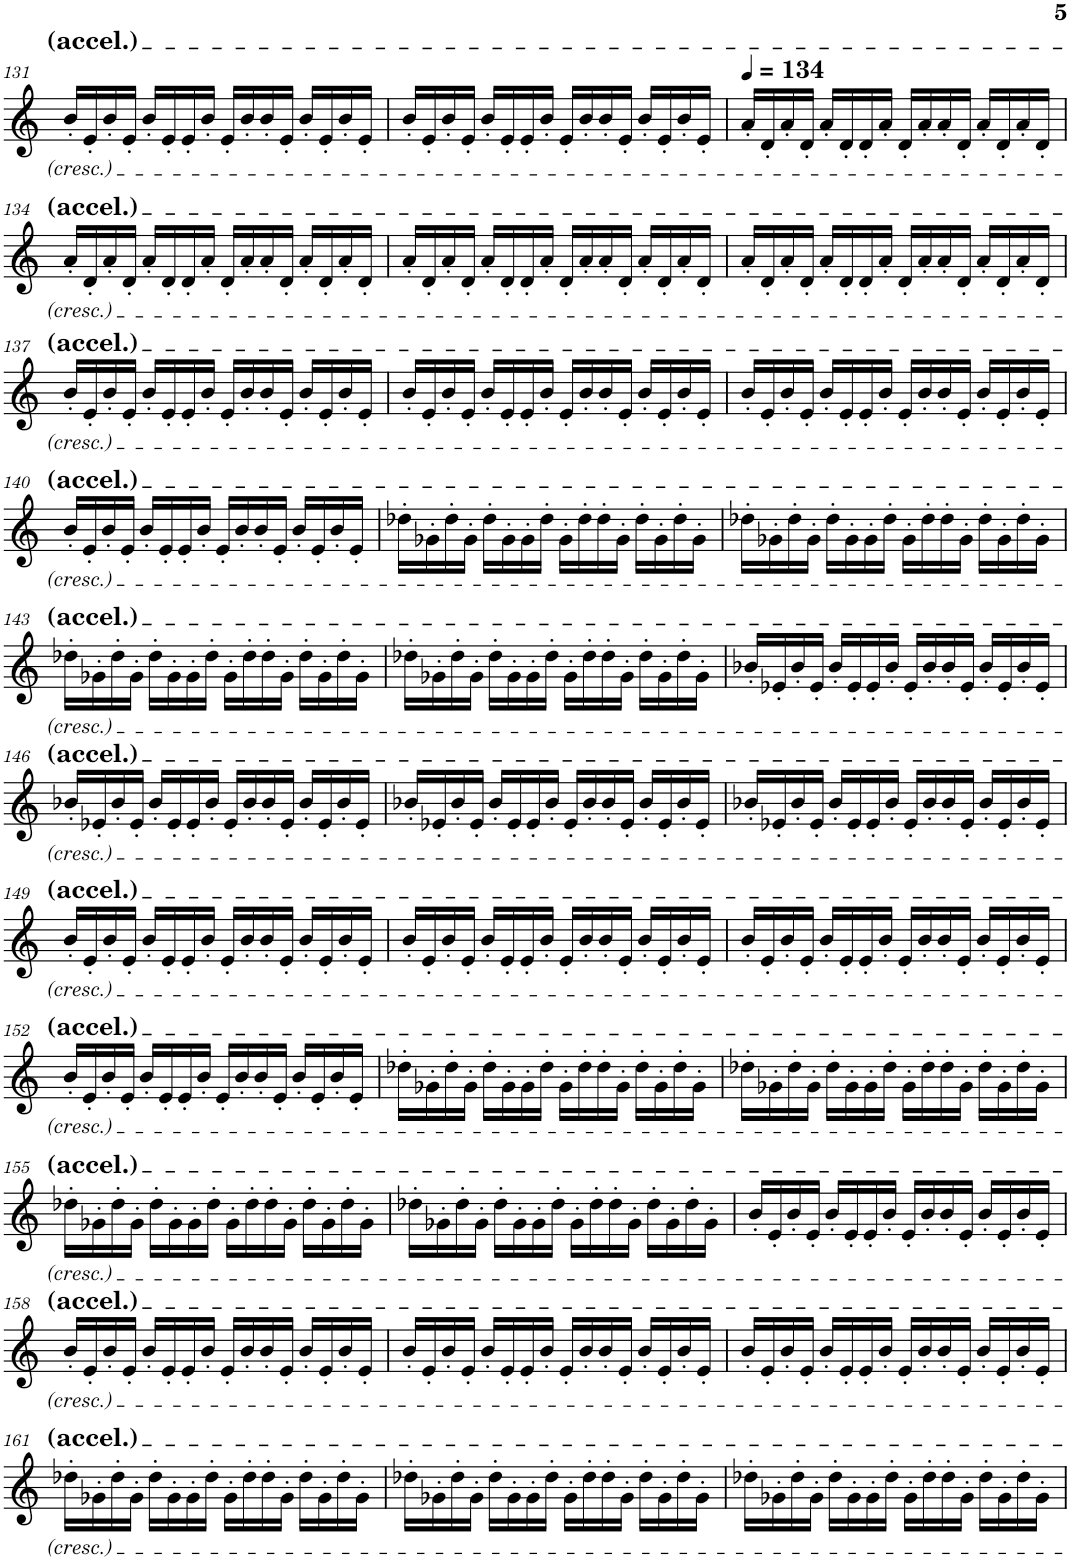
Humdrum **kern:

**kern
*part1
*staff1
*I"Violino
*I'Vno.
!!LO:PB:g=z
*clefG2
*k[]
*M4/4
=131
16b'/LL
16e'/
16b'/
16e'/JJ
16b'/LL
16e'/
16e'/
16b'/JJ
16e'/LL
16b'/
16b'/
16e'/JJ
16b'/LL
16e'/
16b'/
16e'/JJ
=132
16b'/LL
16e'/
16b'/
16e'/JJ
16b'/LL
16e'/
16e'/
16b'/JJ
16e'/LL
16b'/
16b'/
16e'/JJ
16b'/LL
16e'/
16b'/
16e'/JJ
=133
*MM134
16a'/LL
16d'/
16a'/
16d'/JJ
16a'/LL
16d'/
16d'/
16a'/JJ
16d'/LL
16a'/
16a'/
16d'/JJ
16a'/LL
16d'/
16a'/
16d'/JJ
!!LO:LB:g=z
=134
16a'/LL
16d'/
16a'/
16d'/JJ
16a'/LL
16d'/
16d'/
16a'/JJ
16d'/LL
16a'/
16a'/
16d'/JJ
16a'/LL
16d'/
16a'/
16d'/JJ
=135
16a'/LL
16d'/
16a'/
16d'/JJ
16a'/LL
16d'/
16d'/
16a'/JJ
16d'/LL
16a'/
16a'/
16d'/JJ
16a'/LL
16d'/
16a'/
16d'/JJ
=136
16a'/LL
16d'/
16a'/
16d'/JJ
16a'/LL
16d'/
16d'/
16a'/JJ
16d'/LL
16a'/
16a'/
16d'/JJ
16a'/LL
16d'/
16a'/
16d'/JJ
!!LO:LB:g=z
=137
16b'/LL
16e'/
16b'/
16e'/JJ
16b'/LL
16e'/
16e'/
16b'/JJ
16e'/LL
16b'/
16b'/
16e'/JJ
16b'/LL
16e'/
16b'/
16e'/JJ
=138
16b'/LL
16e'/
16b'/
16e'/JJ
16b'/LL
16e'/
16e'/
16b'/JJ
16e'/LL
16b'/
16b'/
16e'/JJ
16b'/LL
16e'/
16b'/
16e'/JJ
=139
16b'/LL
16e'/
16b'/
16e'/JJ
16b'/LL
16e'/
16e'/
16b'/JJ
16e'/LL
16b'/
16b'/
16e'/JJ
16b'/LL
16e'/
16b'/
16e'/JJ
!!LO:LB:g=z
=140
16b'/LL
16e'/
16b'/
16e'/JJ
16b'/LL
16e'/
16e'/
16b'/JJ
16e'/LL
16b'/
16b'/
16e'/JJ
16b'/LL
16e'/
16b'/
16e'/JJ
=141
16dd-X'\LL
16g-X'\
16dd-'\
16g-'\JJ
16dd-'\LL
16g-'\
16g-'\
16dd-'\JJ
16g-'\LL
16dd-'\
16dd-'\
16g-'\JJ
16dd-'\LL
16g-'\
16dd-'\
16g-'\JJ
=142
16dd-X'\LL
16g-X'\
16dd-'\
16g-'\JJ
16dd-'\LL
16g-'\
16g-'\
16dd-'\JJ
16g-'\LL
16dd-'\
16dd-'\
16g-'\JJ
16dd-'\LL
16g-'\
16dd-'\
16g-'\JJ
!!LO:LB:g=z
=143
16dd-X'\LL
16g-X'\
16dd-'\
16g-'\JJ
16dd-'\LL
16g-'\
16g-'\
16dd-'\JJ
16g-'\LL
16dd-'\
16dd-'\
16g-'\JJ
16dd-'\LL
16g-'\
16dd-'\
16g-'\JJ
=144
16dd-X'\LL
16g-X'\
16dd-'\
16g-'\JJ
16dd-'\LL
16g-'\
16g-'\
16dd-'\JJ
16g-'\LL
16dd-'\
16dd-'\
16g-'\JJ
16dd-'\LL
16g-'\
16dd-'\
16g-'\JJ
=145
16b-X'/LL
16e-X'/
16b-'/
16e-'/JJ
16b-'/LL
16e-'/
16e-'/
16b-'/JJ
16e-'/LL
16b-'/
16b-'/
16e-'/JJ
16b-'/LL
16e-'/
16b-'/
16e-'/JJ
!!LO:LB:g=z
=146
16b-X'/LL
16e-X'/
16b-'/
16e-'/JJ
16b-'/LL
16e-'/
16e-'/
16b-'/JJ
16e-'/LL
16b-'/
16b-'/
16e-'/JJ
16b-'/LL
16e-'/
16b-'/
16e-'/JJ
=147
16b-X'/LL
16e-X'/
16b-'/
16e-'/JJ
16b-'/LL
16e-'/
16e-'/
16b-'/JJ
16e-'/LL
16b-'/
16b-'/
16e-'/JJ
16b-'/LL
16e-'/
16b-'/
16e-'/JJ
=148
16b-X'/LL
16e-X'/
16b-'/
16e-'/JJ
16b-'/LL
16e-'/
16e-'/
16b-'/JJ
16e-'/LL
16b-'/
16b-'/
16e-'/JJ
16b-'/LL
16e-'/
16b-'/
16e-'/JJ
!!LO:LB:g=z
=149
16b'/LL
16e'/
16b'/
16e'/JJ
16b'/LL
16e'/
16e'/
16b'/JJ
16e'/LL
16b'/
16b'/
16e'/JJ
16b'/LL
16e'/
16b'/
16e'/JJ
=150
16b'/LL
16e'/
16b'/
16e'/JJ
16b'/LL
16e'/
16e'/
16b'/JJ
16e'/LL
16b'/
16b'/
16e'/JJ
16b'/LL
16e'/
16b'/
16e'/JJ
=151
16b'/LL
16e'/
16b'/
16e'/JJ
16b'/LL
16e'/
16e'/
16b'/JJ
16e'/LL
16b'/
16b'/
16e'/JJ
16b'/LL
16e'/
16b'/
16e'/JJ
!!LO:LB:g=z
=152
16b'/LL
16e'/
16b'/
16e'/JJ
16b'/LL
16e'/
16e'/
16b'/JJ
16e'/LL
16b'/
16b'/
16e'/JJ
16b'/LL
16e'/
16b'/
16e'/JJ
=153
16dd-X'\LL
16g-X'\
16dd-'\
16g-'\JJ
16dd-'\LL
16g-'\
16g-'\
16dd-'\JJ
16g-'\LL
16dd-'\
16dd-'\
16g-'\JJ
16dd-'\LL
16g-'\
16dd-'\
16g-'\JJ
=154
16dd-X'\LL
16g-X'\
16dd-'\
16g-'\JJ
16dd-'\LL
16g-'\
16g-'\
16dd-'\JJ
16g-'\LL
16dd-'\
16dd-'\
16g-'\JJ
16dd-'\LL
16g-'\
16dd-'\
16g-'\JJ
!!LO:LB:g=z
=155
16dd-X'\LL
16g-X'\
16dd-'\
16g-'\JJ
16dd-'\LL
16g-'\
16g-'\
16dd-'\JJ
16g-'\LL
16dd-'\
16dd-'\
16g-'\JJ
16dd-'\LL
16g-'\
16dd-'\
16g-'\JJ
=156
16dd-X'\LL
16g-X'\
16dd-'\
16g-'\JJ
16dd-'\LL
16g-'\
16g-'\
16dd-'\JJ
16g-'\LL
16dd-'\
16dd-'\
16g-'\JJ
16dd-'\LL
16g-'\
16dd-'\
16g-'\JJ
=157
16b'/LL
16e'/
16b'/
16e'/JJ
16b'/LL
16e'/
16e'/
16b'/JJ
16e'/LL
16b'/
16b'/
16e'/JJ
16b'/LL
16e'/
16b'/
16e'/JJ
!!LO:LB:g=z
=158
16b'/LL
16e'/
16b'/
16e'/JJ
16b'/LL
16e'/
16e'/
16b'/JJ
16e'/LL
16b'/
16b'/
16e'/JJ
16b'/LL
16e'/
16b'/
16e'/JJ
=159
16b'/LL
16e'/
16b'/
16e'/JJ
16b'/LL
16e'/
16e'/
16b'/JJ
16e'/LL
16b'/
16b'/
16e'/JJ
16b'/LL
16e'/
16b'/
16e'/JJ
=160
16b'/LL
16e'/
16b'/
16e'/JJ
16b'/LL
16e'/
16e'/
16b'/JJ
16e'/LL
16b'/
16b'/
16e'/JJ
16b'/LL
16e'/
16b'/
16e'/JJ
!!LO:LB:g=z
=161
16dd-X'\LL
16g-X'\
16dd-'\
16g-'\JJ
16dd-'\LL
16g-'\
16g-'\
16dd-'\JJ
16g-'\LL
16dd-'\
16dd-'\
16g-'\JJ
16dd-'\LL
16g-'\
16dd-'\
16g-'\JJ
=162
16dd-X'\LL
16g-X'\
16dd-'\
16g-'\JJ
16dd-'\LL
16g-'\
16g-'\
16dd-'\JJ
16g-'\LL
16dd-'\
16dd-'\
16g-'\JJ
16dd-'\LL
16g-'\
16dd-'\
16g-'\JJ
=163
16dd-X'\LL
16g-X'\
16dd-'\
16g-'\JJ
16dd-'\LL
16g-'\
16g-'\
16dd-'\JJ
16g-'\LL
16dd-'\
16dd-'\
16g-'\JJ
16dd-'\LL
16g-'\
16dd-'\
16g-'\JJ
=
*-
